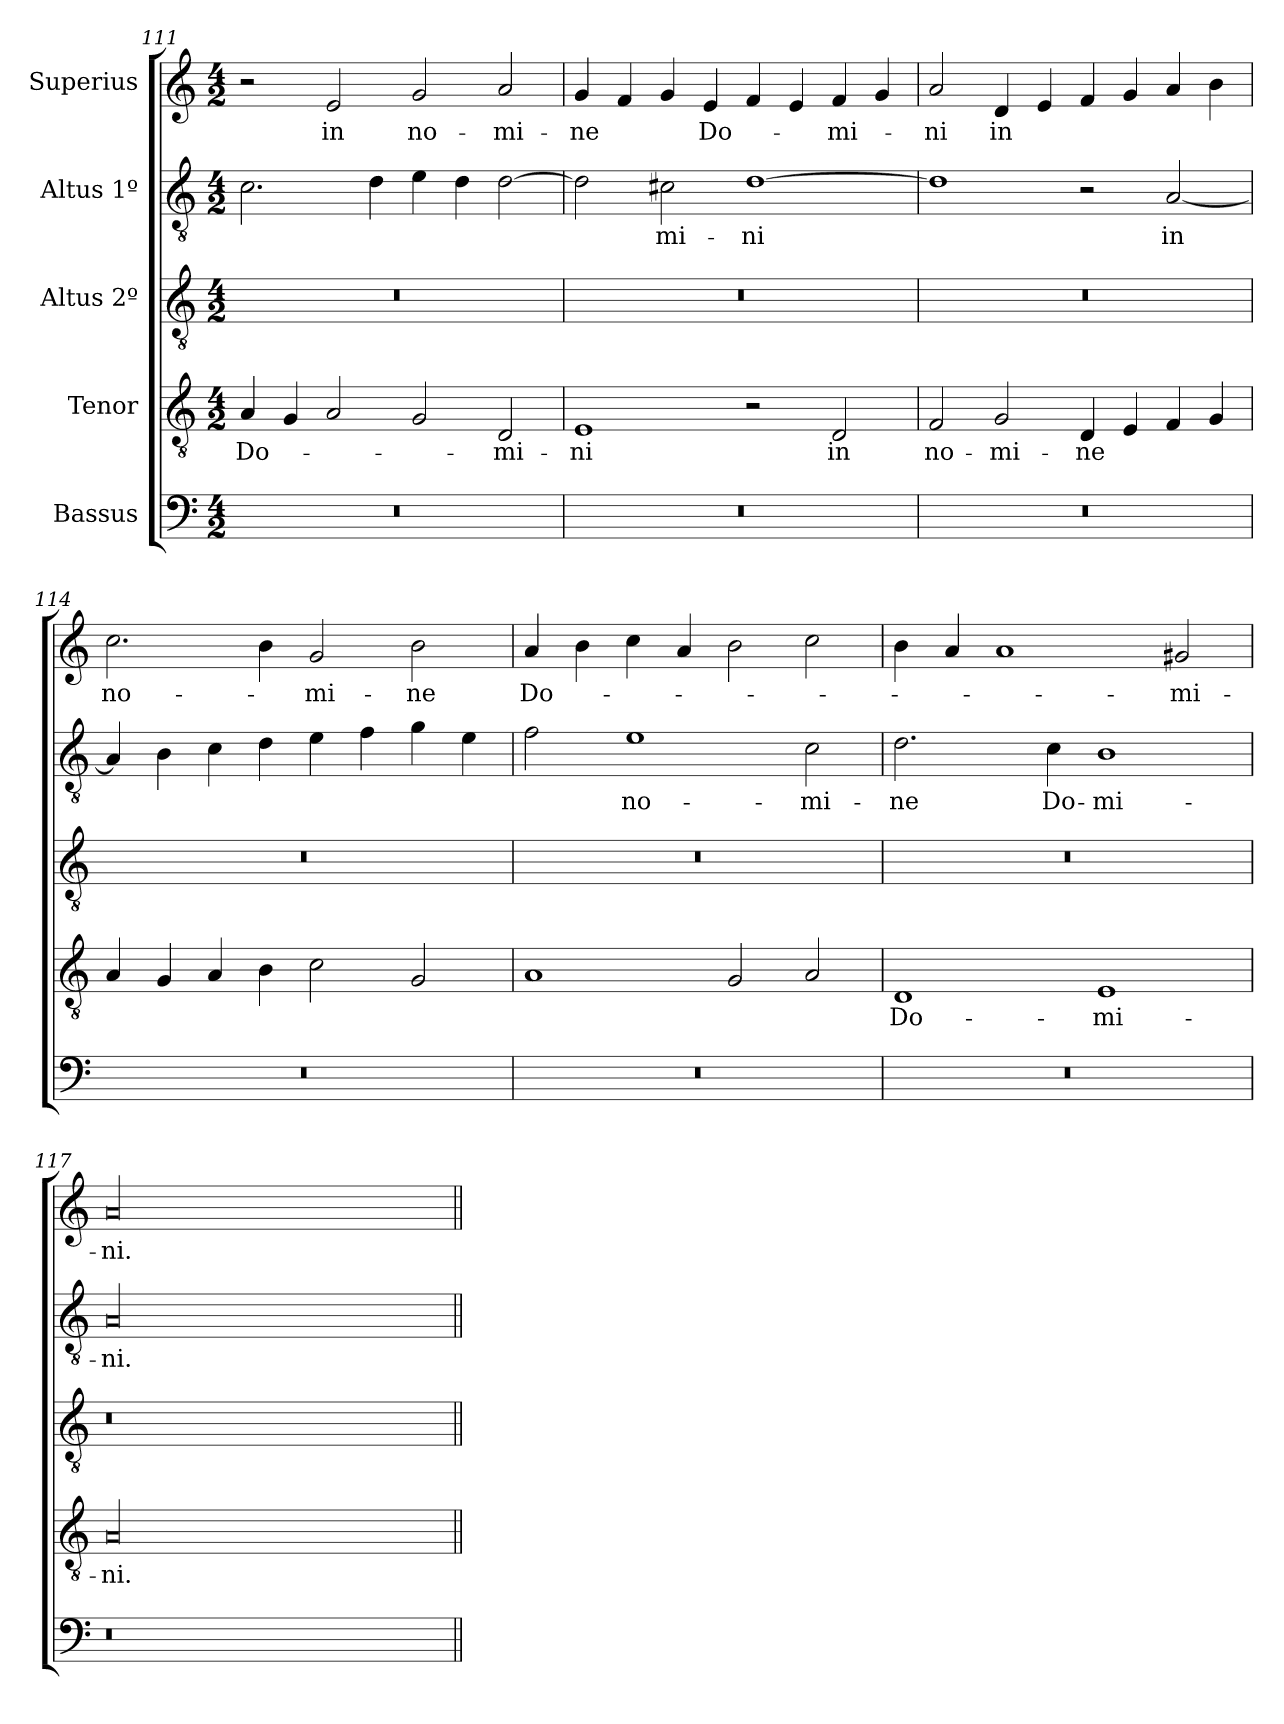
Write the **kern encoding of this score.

**kern	**kern	**text	**kern	**kern	**text	**kern	**text
*part5	*part4	*part4	*part3	*part2	*part2	*part1	*part1
*staff5	*staff4	*staff4	*staff3	*staff2	*staff2	*staff1	*staff1
*I"Bassus	*I"Tenor	*	*I"Altus 2º	*I"Altus 1º	*	*I"Superius	*
*clefF4	*clefGv2	*	*clefGv2	*clefGv2	*	*clefG2	*
*k[]	*k[]	*	*k[]	*k[]	*	*k[]	*
*M4/2	*M4/2	*	*M4/2	*M4/2	*	*M4/2	*
=111	=111	=111	=111	=111	=111	=111	=111
0r	4A/	Do-	0r	2.c\	.	2r	.
.	4G/	.	.	.	.	.	.
.	2A/	.	.	.	.	2e/	in
.	.	.	.	4d\	.	.	.
.	2G/	.	.	4e\	.	2g/	no-
.	.	.	.	4d\	.	.	.
.	2D/	-mi-	.	[2d\	.	2a/	-mi-
=112	=112	=112	=112	=112	=112	=112	=112
0r	1E/	-ni	0r	2d\]	.	4g/	-ne
.	.	.	.	.	.	4f/	.
.	.	.	.	2c#X\	-mi-	4g/	.
.	.	.	.	.	.	4e/	Do-
.	2r	.	.	[1d\	-ni	4f/	.
.	.	.	.	.	.	4e/	.
.	2D/	in	.	.	.	4f/	-mi-
.	.	.	.	.	.	4g/	.
=113	=113	=113	=113	=113	=113	=113	=113
0r	2F/	no-	0r	1d\]	.	2a/	-ni
.	2G/	-mi-	.	.	.	4d/	in
.	.	.	.	.	.	4e/	.
.	4D/	-ne	.	2r	.	4f/	.
.	4E/	.	.	.	.	4g/	.
.	4F/	.	.	[2A/	in	4a/	.
.	4G/	.	.	.	.	4b\	.
=114	=114	=114	=114	=114	=114	=114	=114
0r	4A/	.	0r	4A/]	.	2.cc\	no-
.	4G/	.	.	4B\	.	.	.
.	4A/	.	.	4c\	.	.	.
.	4B\	.	.	4d\	.	4b\	.
.	2c\	.	.	4e\	.	2g/	-mi-
.	.	.	.	4f\	.	.	.
.	2G/	.	.	4g\	.	2b\	-ne
.	.	.	.	4e\	.	.	.
=115	=115	=115	=115	=115	=115	=115	=115
0r	1A/	.	0r	2f\	.	4a/	Do-
.	.	.	.	.	.	4b\	.
.	.	.	.	1e\	no-	4cc\	.
.	.	.	.	.	.	4a/	.
.	2G/	.	.	.	.	2b\	.
.	2A/	.	.	2c\	-mi-	2cc\	.
=116	=116	=116	=116	=116	=116	=116	=116
0r	1D/	Do-	0r	2.d\	-ne	4b\	.
.	.	.	.	.	.	4a/	.
.	.	.	.	.	.	1a/	.
.	.	.	.	4c\	Do-	.	.
.	1E/	-mi-	.	1B\	-mi-	.	.
.	.	.	.	.	.	2g#X/	-mi-
=117	=117	=117	=117	=117	=117	=117	=117
0r	00A/	-ni.	0r	00A/	-ni.	00a/	-ni.
0ryy	.	.	0ryy	.	.	.	.
=||	=||	=||	=||	=||	=||	=||	=||
*-	*-	*-	*-	*-	*-	*-	*-
